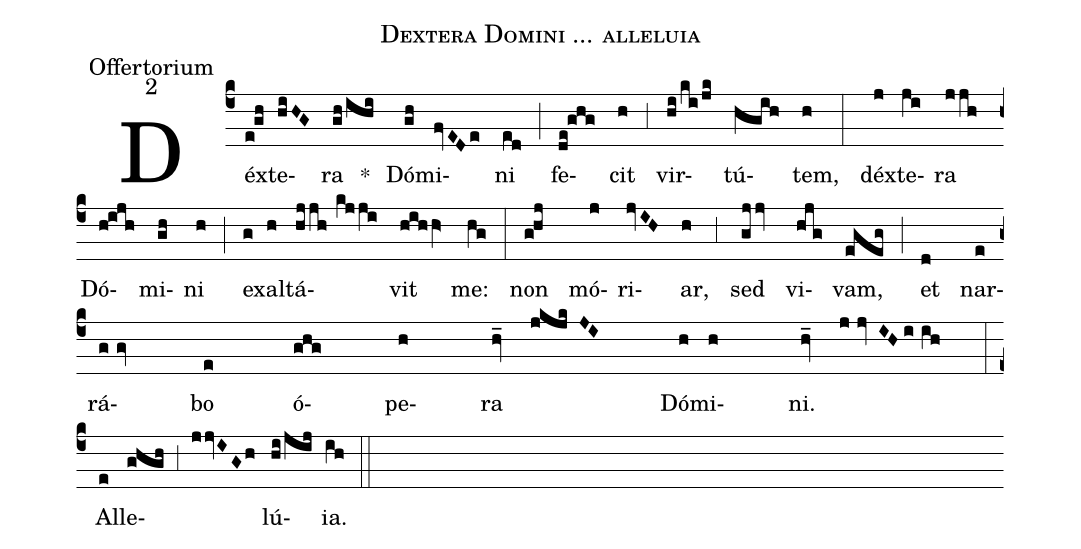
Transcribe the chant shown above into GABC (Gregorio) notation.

name:Dextera Domini ... alleluia;
office-part:Offertorium;
mode:2;
%%
(c4) Déx(e!gh)te(hiHG)ra(gh/ihi) *()
Dó(gh)mi(fvEDe)ni(ed) (;) fe(de!ghg)cit(h) (,3) vir(hi/ki/jk)tú(hgih)tem,(h) (:)
déx(j)te(ji)ra(jjh//) Dó(h!ijh)mi(gh)ni(h) (;) ex(g)al(h)tá(hjjh//kjji)vit(hihhV>) me:(hg) (:)
non(g!hj) mó(j)ri(jvIH)ar,(h) (,3) sed(gjjv) vi(hjg)vam,(egeg) (;) et(d) nar(e)rá(ggv)bo(e) ó(ghg)pe(h)ra(hv_//jkjkJI) Dó(h)mi(h)ni.(hv_//jjvIH/iih) (:) (z)
Al(e)le(ghgh)(,3)(jjvIGh)lú(hi/jij)ia.(ih) (::)
